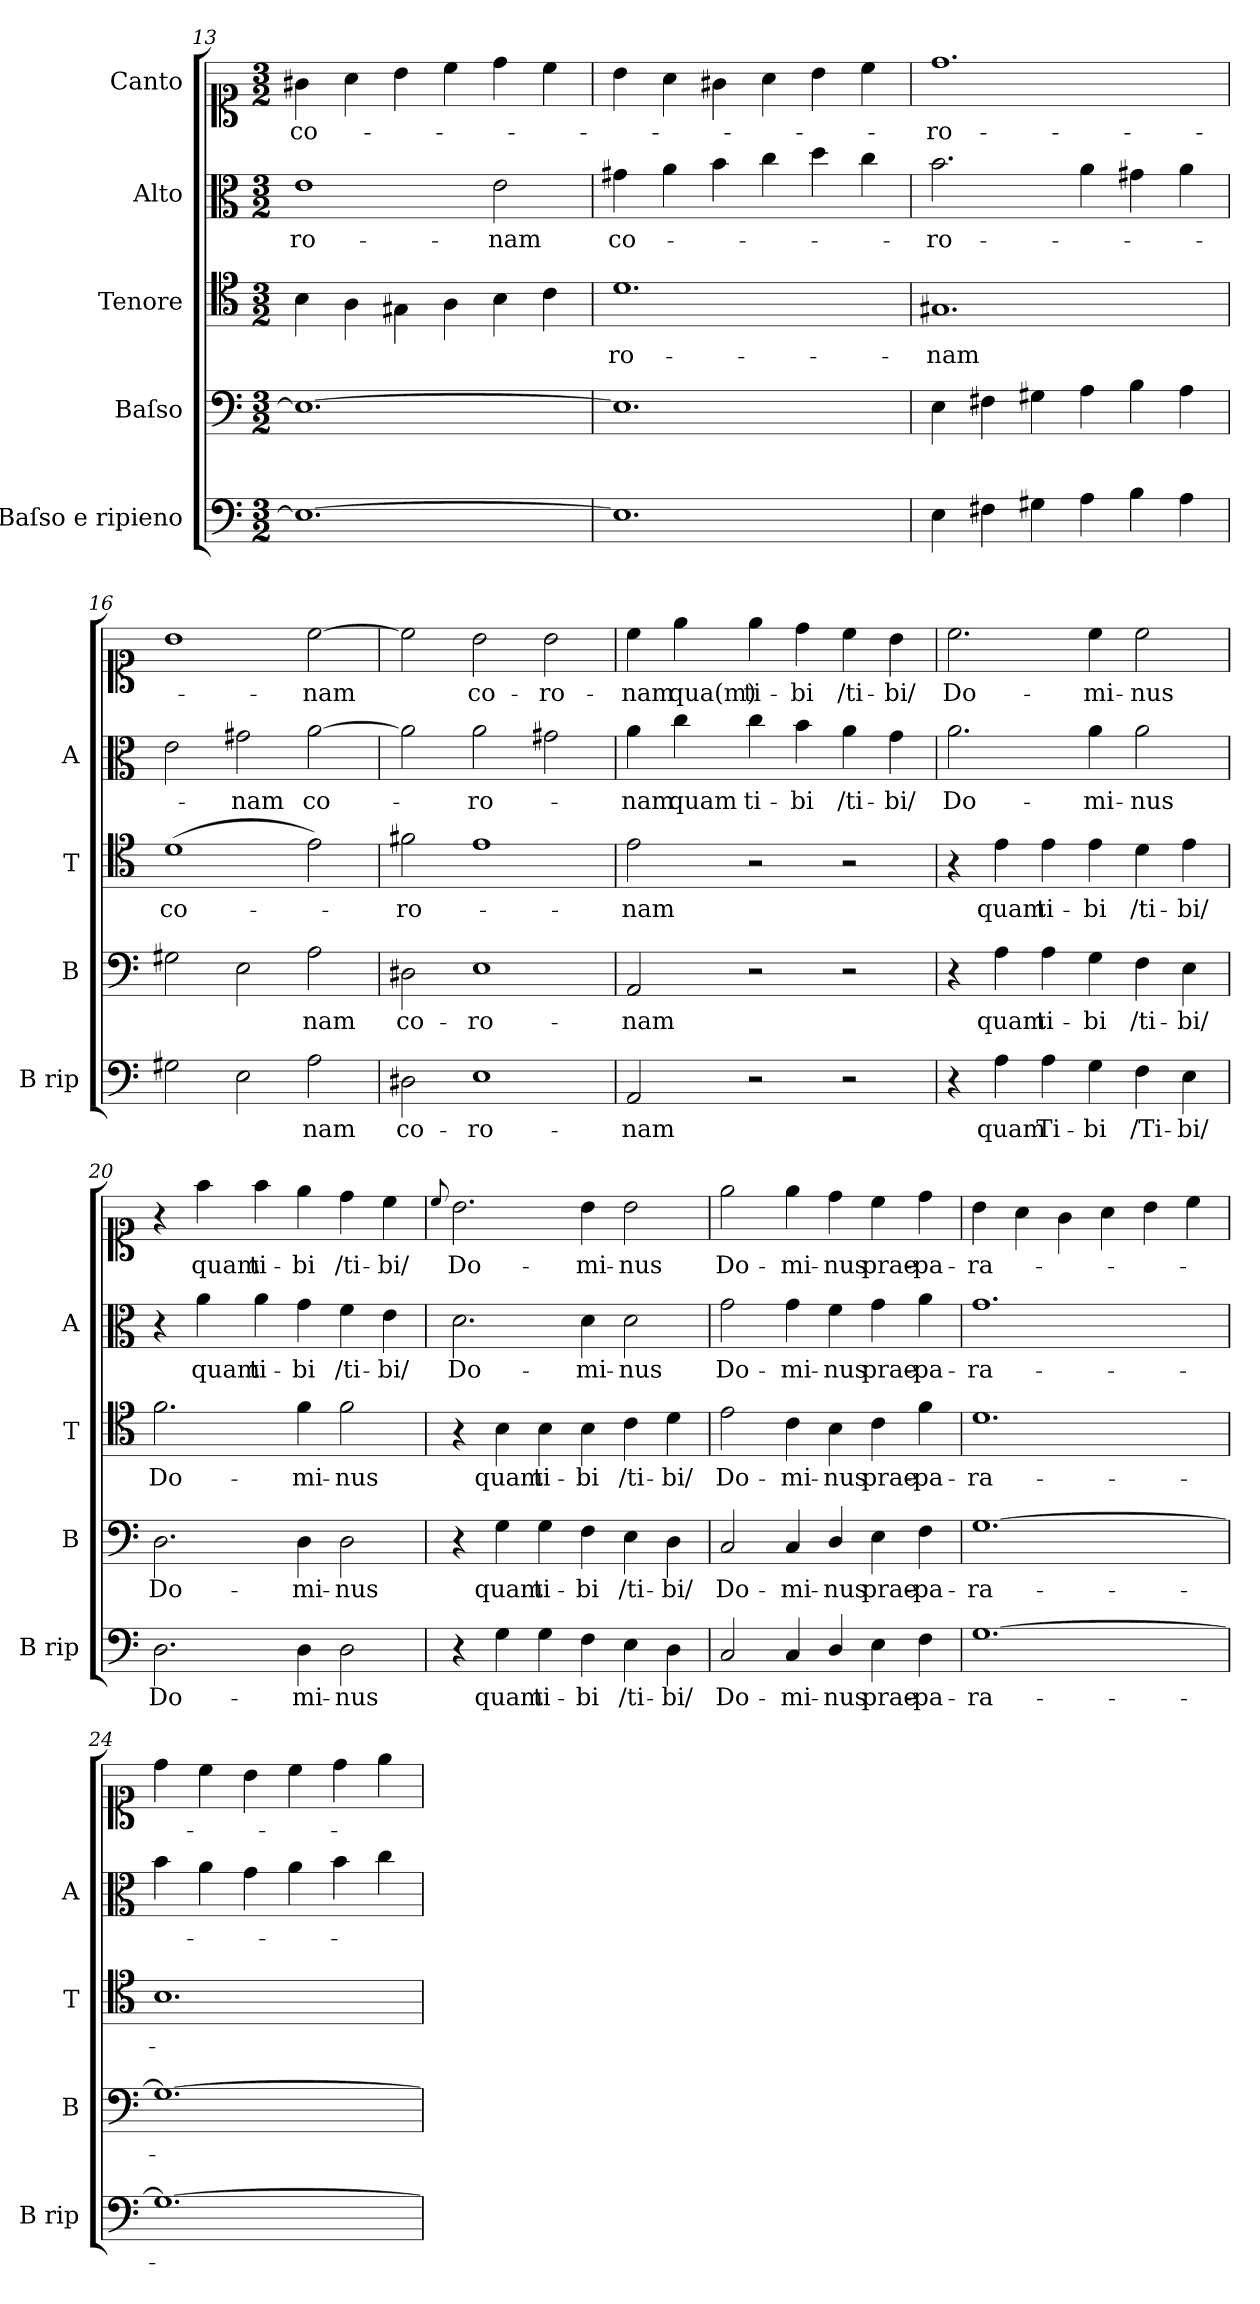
**kern	**text	**kern	**text	**kern	**text	**kern	**text	**kern	**text
*part5	*part5	*part4	*part4	*part3	*part3	*part2	*part2	*part1	*part1
*staff5	*staff5	*staff4	*staff4	*staff3	*staff3	*staff2	*staff2	*staff1	*staff1
*I"Baſso e ripieno	*	*I"Baſso	*	*I"Tenore	*	*I"Alto	*	*I"Canto	*
*I'B rip	*	*I'B	*	*I'T	*	*I'A	*	*	*
*clefF4	*	*clefF4	*	*clefC4	*	*clefC3	*	*clefC1	*
*k[]	*	*k[]	*	*k[]	*	*k[]	*	*k[]	*
*M3/2	*	*M3/2	*	*M3/2	*	*M3/2	*	*M3/2	*
=13	=13	=13	=13	=13	=13	=13	=13	=13	=13
1.E\_	.	1.E\_	.	4B\	.	1e\	-ro-	4g#X\	co-
.	.	.	.	4A\	.	.	.	4a\	.
.	.	.	.	4G#X\	.	.	.	4b\	.
.	.	.	.	4A\	.	.	.	4cc\	.
.	.	.	.	4B\	.	2e\	-nam	4dd\	.
.	.	.	.	4c\	.	.	.	4cc\	.
=14	=14	=14	=14	=14	=14	=14	=14	=14	=14
1.E\]	.	1.E\]	.	1.d\	-ro-	4g#X\	co-	4b\	.
.	.	.	.	.	.	4a\	.	4a\	.
.	.	.	.	.	.	4b\	.	4g#X\	.
.	.	.	.	.	.	4cc\	.	4a\	.
.	.	.	.	.	.	4dd\	.	4b\	.
.	.	.	.	.	.	4cc\	.	4cc\	.
=15	=15	=15	=15	=15	=15	=15	=15	=15	=15
4E\	.	4E\	.	1.G#X/	-nam	2.b\	-ro-	1.dd\	ro-
4F#X\	.	4F#X\	.	.	.	.	.	.	.
4G#X\	.	4G#X\	.	.	.	.	.	.	.
4A\	.	4A\	.	.	.	4a\	.	.	.
4B\	.	4B\	.	.	.	4g#X\	.	.	.
4A\	.	4A\	.	.	.	4a\	.	.	.
=16	=16	=16	=16	=16	=16	=16	=16	=16	=16
2G#X\	.	2G#X\	.	(1d\	co-	2e\	.	1b\	.
2E\	.	2E\	.	.	.	2g#X\	-nam	.	.
2A\	-nam	2A\	-nam	2e\)	.	[2a\	co-	[2cc\	-nam
=17	=17	=17	=17	=17	=17	=17	=17	=17	=17
2D#X\	co-	2D#X\	co-	2f#X\	-ro-	2a\]	.	2cc\]	.
1E\	-ro-	1E\	-ro-	1e\	.	2a\	-ro-	2b\	co-
.	.	.	.	.	.	2g#X\	.	2b\	-ro-
=18	=18	=18	=18	=18	=18	=18	=18	=18	=18
2AA/	-nam	2AA/	-nam	2e\	-nam	4a\	-nam	4cc\	-nam
.	.	.	.	.	.	4cc\	quam	4ee\	qua(m)
2r	.	2r	.	2r	.	4cc\	ti-	4ee\	ti-
.	.	.	.	.	.	4b\	-bi	4dd\	-bi
2r	.	2r	.	2r	.	4a\	/ti-	4cc\	/ti-
.	.	.	.	.	.	4g\	-bi/	4b\	-bi/
=19	=19	=19	=19	=19	=19	=19	=19	=19	=19
4r	.	4r	.	4r	.	2.a\	Do-	2.cc\	Do-
4A\	quam	4A\	quam	4e\	quam	.	.	.	.
4A\	Ti-	4A\	ti-	4e\	ti-	.	.	.	.
4G\	-bi	4G\	-bi	4e\	-bi	4a\	-mi-	4cc\	-mi-
4F\	/Ti-	4F\	/ti-	4d\	/ti-	2a\	-nus	2cc\	-nus
4E\	-bi/	4E\	-bi/	4e\	-bi/	.	.	.	.
=20	=20	=20	=20	=20	=20	=20	=20	=20	=20
2.D\	Do-	2.D\	Do-	2.f\	Do-	4r	.	4r	.
.	.	.	.	.	.	4a\	quam	4ff\	quam
.	.	.	.	.	.	4a\	ti-	4ff\	ti-
4D\	-mi-	4D\	-mi-	4f\	-mi-	4g\	-bi	4ee\	-bi
2D\	-nus	2D\	-nus	2f\	-nus	4f\	/ti-	4dd\	/ti-
.	.	.	.	.	.	4e\	-bi/	4cc\	-bi/
=21	=21	=21	=21	=21	=21	=21	=21	=21	=21
.	.	.	.	.	.	.	.	8qqcc/	.
4r	.	4r	.	4r	.	2.d\	Do-	2.b\	Do-
4G\	quam	4G\	quam	4B\	quam	.	.	.	.
4G\	ti-	4G\	ti-	4B\	ti-	.	.	.	.
4F\	-bi	4F\	-bi	4B\	-bi	4d\	-mi-	4b\	-mi-
4E\	/ti-	4E\	/ti-	4c\	/ti-	2d\	-nus	2b\	-nus
4D\	-bi/	4D\	-bi/	4d\	-bi/	.	.	.	.
=22	=22	=22	=22	=22	=22	=22	=22	=22	=22
2C/	Do-	2C/	Do-	2e\	Do-	2g\	Do-	2ee\	Do-
4C/	-mi-	4C/	-mi-	4c\	-mi-	4g\	-mi-	4ee\	-mi-
4D/	-nus	4D/	-nus	4B\	-nus	4f\	-nus	4dd\	-nus
4E\	prae-	4E\	prae-	4c\	prae-	4g\	prae-	4cc\	prae-
4F\	-pa-	4F\	-pa-	4f\	-pa-	4a\	-pa-	4dd\	-pa-
=23	=23	=23	=23	=23	=23	=23	=23	=23	=23
[1.G\	-ra-	[1.G\	-ra-	1.d\	-ra-	1.g\	-ra-	4b\	-ra-
.	.	.	.	.	.	.	.	4a\	.
.	.	.	.	.	.	.	.	4g\	.
.	.	.	.	.	.	.	.	4a\	.
.	.	.	.	.	.	.	.	4b\	.
.	.	.	.	.	.	.	.	4cc\	.
=24	=24	=24	=24	=24	=24	=24	=24	=24	=24
1.G\_	.	1.G\_	.	1.B\	.	4b\	.	4dd\	.
.	.	.	.	.	.	4a\	.	4cc\	.
.	.	.	.	.	.	4g\	.	4b\	.
.	.	.	.	.	.	4a\	.	4cc\	.
.	.	.	.	.	.	4b\	.	4dd\	.
.	.	.	.	.	.	4cc\	.	4ee\	.
=	=	=	=	=	=	=	=	=	=
*-	*-	*-	*-	*-	*-	*-	*-	*-	*-
